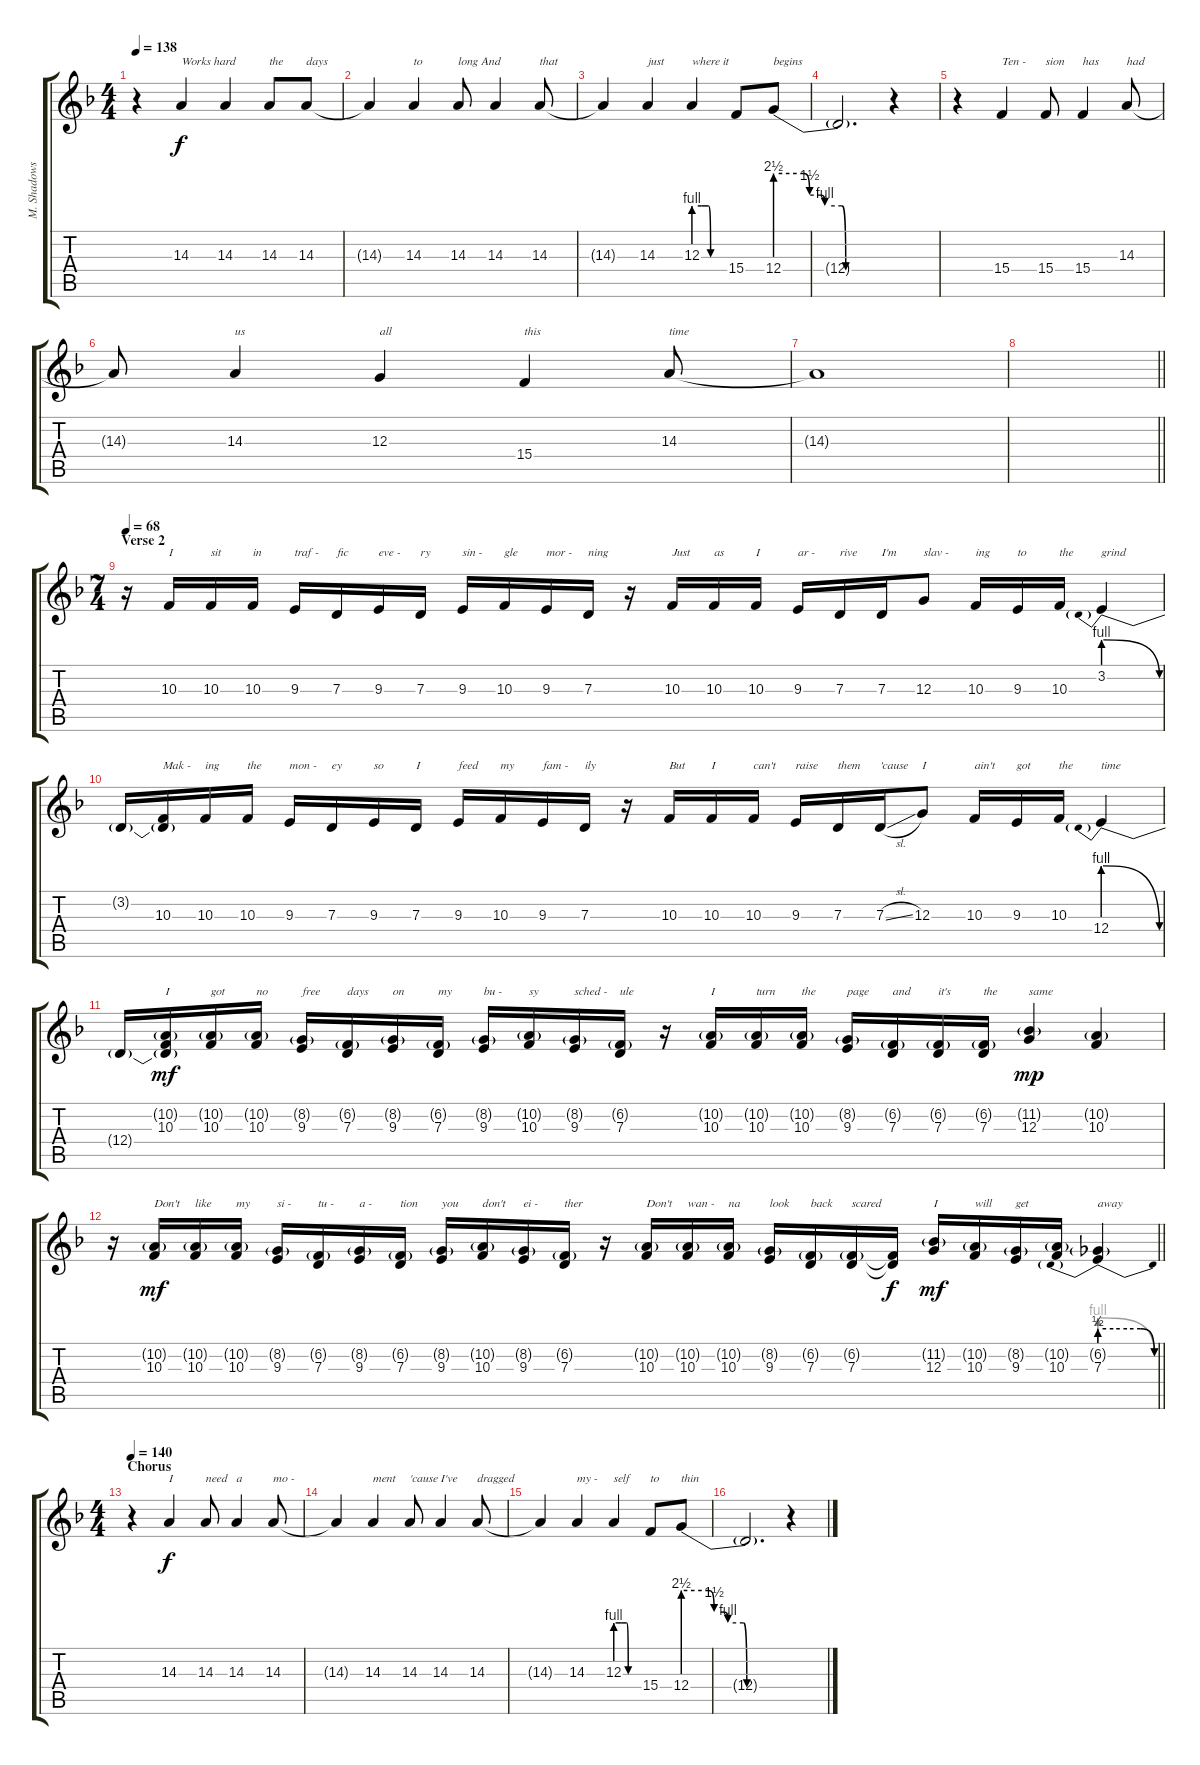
\track ("M. Shadows" "M. Shadows") {instrument clarinet}
\staff {score tabs}
\tuning (E4 B3 G3 D3 A2 E2) {hide}
\ts (4 4)
\tempo 138
\clef g2
\ks dminor
r.4{dy f} 14.3.4{txt "Works hard"} 14.3.4 14.3.8{txt "the"} 14.3.8{txt "days"} |
14.3{t}.4 14.3.4{txt "to"} 14.3.8{txt "long And"} 14.3.4 14.3.8{txt "that"} |
14.3{t}.4 14.3.4{txt "just"} 12.3{be (custom 0 4 15 4 29 4 33 0 60 0)}.4{txt "where it"} 15.4.8 12.4{be (custom 0 10 15 10 18 6 24 6 26 4 35 4 37 0 45 0 60 0)}.8{txt "begins"} |
12.4{t}.2{d} r.4 |
r.4 15.4.4{txt "Ten -"} 15.4.8{txt "sion"} 15.4.4{txt "has"} 14.3.8{txt "had"} |
14.3{t}.8 14.3.4{txt "us"} 12.3.4{txt "all"} 15.4.4{txt "this"} 14.3.8{txt "time"} |
14.3{t}.1 |
\barLineRight lightlight
|
\ts (7 4)
\section ("" "Verse 2")
\tempo 68
r.16{volume 9} 10.3.16{txt "I"} 10.3.16{txt "sit"} 10.3.16{txt "in"} 9.3.16{txt "traf -"} 7.3.16{txt "fic"} 9.3.16{txt "eve -"} 7.3.16{txt "ry"} 9.3.16{txt "sin -"} 10.3.16{txt "gle"} 9.3.16{txt "mor -"} 7.3.16{txt "ning"} r.16 10.3.16{txt "Just"} 10.3.16{txt "as"} 10.3.16{txt "I"} 9.3.16{txt "ar -"} 7.3.16{txt "rive"} 7.3.16{txt "I'm"} 12.3.8{txt "slav -"} 10.3.16{txt "ing"} 9.3.16{txt "to"} 10.3.16{txt "the"} 3.2{be (prebendrelease 0 4 60 0)}.4{txt "grind"} |
3.2{t}.16 (3.2{t} 10.3).16{txt "Mak -"} 10.3.16{txt "ing"} 10.3.16{txt "the"} 9.3.16{txt "mon -"} 7.3.16{txt "ey"} 9.3.16{txt "so"} 7.3.16{txt "I"} 9.3.16{txt "feed"} 10.3.16{txt "my"} 9.3.16{txt "fam -"} 7.3.16{txt "ily"} r.16 10.3.16{txt "But"} 10.3.16{txt "I"} 10.3.16{txt "can't"} 9.3.16{txt "raise"} 7.3.16{txt "them"} 7.3{sl}.16{txt "'cause"} 12.3.8{txt "I"} 10.3.16{txt "ain't"} 9.3.16{txt "got"} 10.3.16{txt "the"} 12.4{be (prebendrelease 0 4 60 0)}.4{txt "time"} |
12.4{t}.16 (10.2{g} 10.3 12.4{t}).16{txt "I" dy mf} (10.2{g} 10.3).16{txt "got"} (10.2{g} 10.3).16{txt "no"} (8.2{g} 9.3).16{txt "free"} (6.2{g} 7.3).16{txt "days"} (8.2{g} 9.3).16{txt "on"} (6.2{g} 7.3).16{txt "my"} (8.2{g} 9.3).16{txt "bu -"} (10.2{g} 10.3).16{txt "sy"} (8.2{g} 9.3).16{txt "sched -"} (6.2{g} 7.3).16{txt "ule"} r.16 (10.2{g} 10.3).16{txt "I"} (10.2{g} 10.3).16{txt "turn"} (10.2{g} 10.3).16{txt "the"} (8.2{g} 9.3).16{txt "page"} (6.2{g} 7.3).16{txt "and"} (6.2{g} 7.3).16{txt "it's"} (6.2{g} 7.3).16{txt "the"} (11.2{g} 12.3).4{txt "same" dy mp} (10.2{g} 10.3).4 |
\barLineRight lightlight
r.16 (10.2{g} 10.3).16{txt "Don't" dy mf} (10.2{g} 10.3).16{txt "like"} (10.2{g} 10.3).16{txt "my"} (8.2{g} 9.3).16{txt "si -"} (6.2{g} 7.3).16{txt "tu - "} (8.2{g} 9.3).16{txt "a -"} (6.2{g} 7.3).16{txt "tion"} (8.2{g} 9.3).16{txt "you"} (10.2{g} 10.3).16{txt "don't"} (8.2{g} 9.3).16{txt "ei - "} (6.2{g} 7.3).16{txt "ther"} r.16 (10.2{g} 10.3).16{txt "Don't"} (10.2{g} 10.3).16{txt "wan -"} (10.2{g} 10.3).16{txt "na"} (8.2{g} 9.3).16{txt "look"} (6.2{g} 7.3).16{txt "back"} (6.2{g} 7.3).16{txt "scared"} (6.2{t} 7.3{t}).16{dy f} (11.2{g} 12.3).16{txt "I" dy mf} (10.2{g} 10.3).16{txt "will"} (8.2{g} 9.3).16{txt "get"} (10.2{g} 10.3).16 (6.2{be (custom 0 2 15 2 30 2 45 2 60 0) g} 7.3{be (prebendrelease 0 4 60 0)}).4{txt "away"} |
\ts (4 4)
\section ("" "Chorus")
\tempo 140
r.4{volume 12} 14.3.4{txt "I" dy f} 14.3.8{txt "need"} 14.3.4{txt "a"} 14.3.8{txt "mo -"} |
14.3{t}.4 14.3.4{txt "ment"} 14.3.8{txt "'cause I've"} 14.3.4 14.3.8{txt "dragged"} |
14.3{t}.4 14.3.4{txt "my -"} 12.3{be (custom 0 4 15 4 29 4 33 0 60 0)}.4{txt "self"} 15.4.8{txt "to"} 12.4{be (custom 0 10 15 10 18 6 24 6 26 4 35 4 37 0 45 0 60 0)}.8{txt "thin"} |
12.4{t}.2{d} r.4
